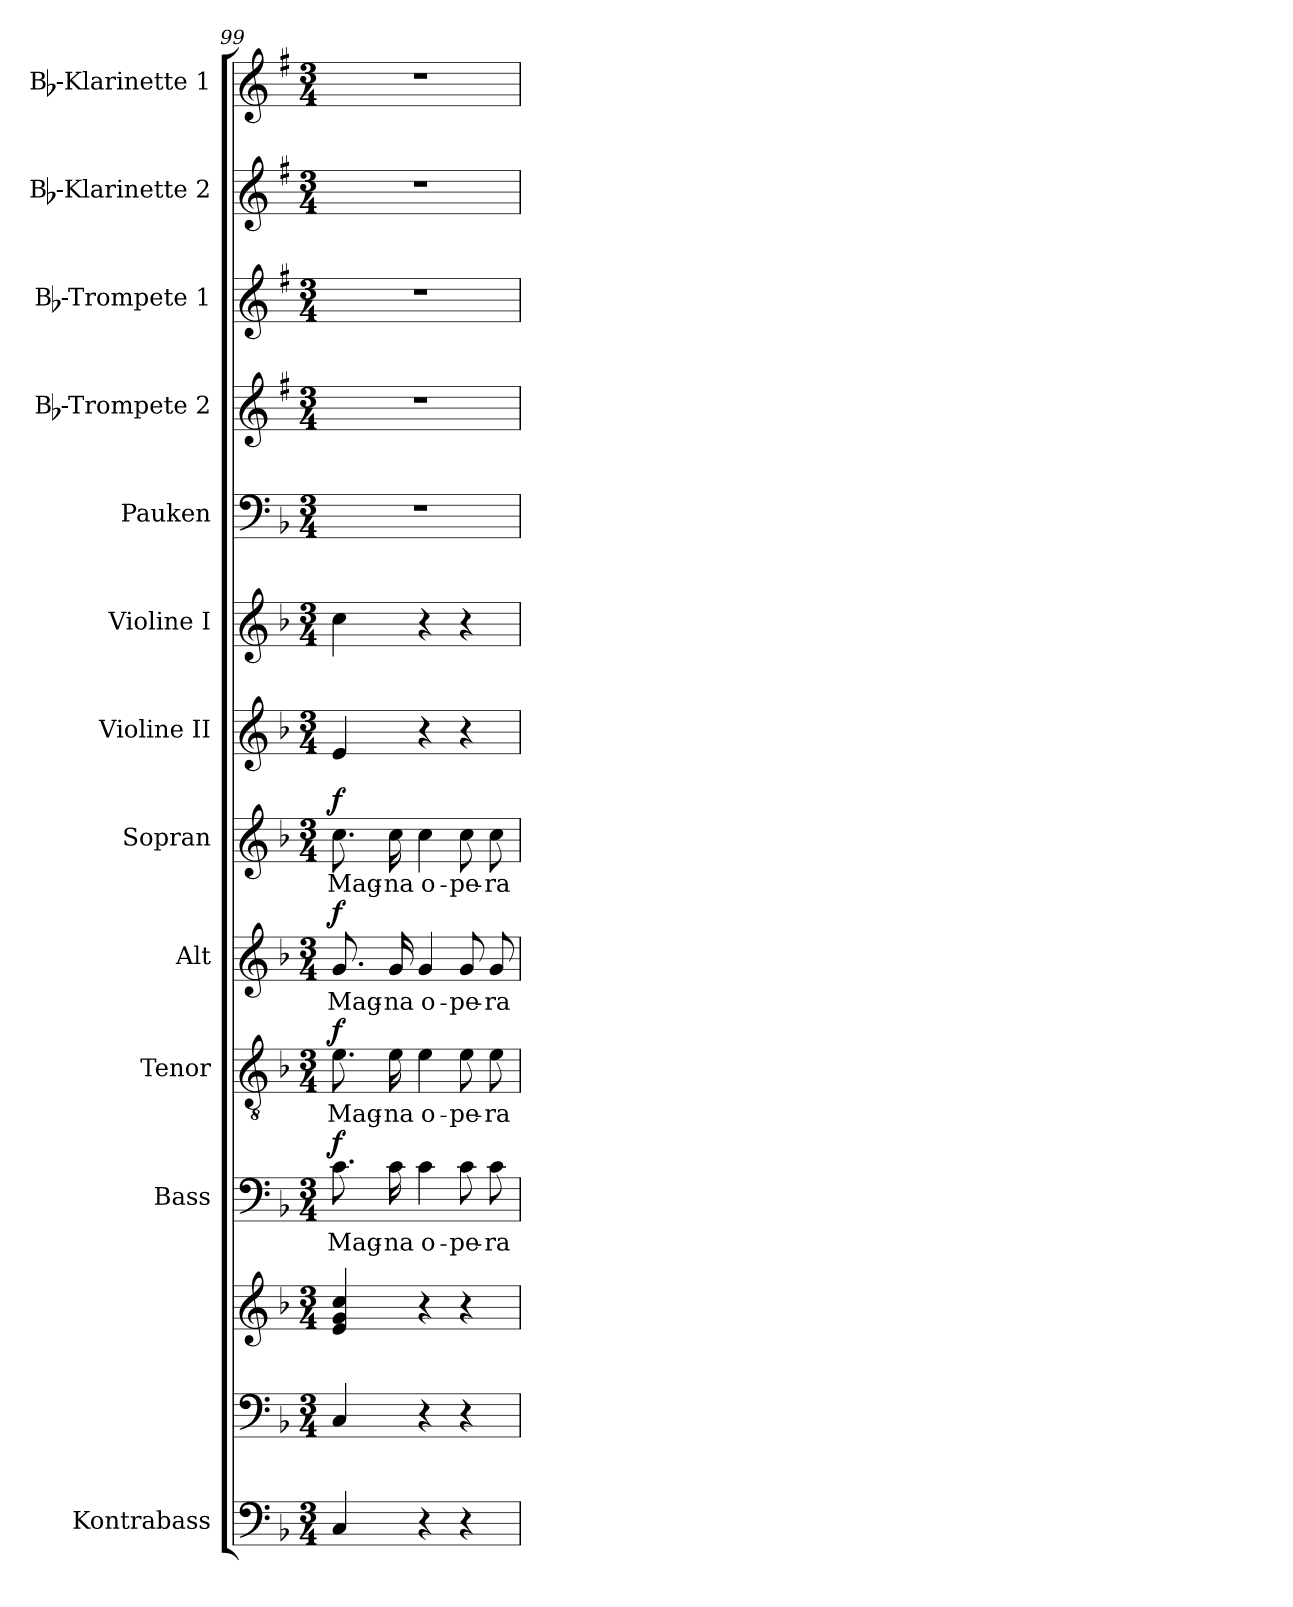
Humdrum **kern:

**kern	**kern	**kern	**kern	**text	**dynam	**kern	**text	**dynam	**kern	**text	**dynam	**kern	**text	**dynam	**kern	**kern	**kern	**kern	**kern	**kern	**kern
*part13	*part12	*part12	*part11	*part11	*part11	*part10	*part10	*part10	*part9	*part9	*part9	*part8	*part8	*part8	*part7	*part6	*part5	*part4	*part3	*part2	*part1
*staff14	*staff13	*staff12	*staff11	*staff11	*staff11	*staff10	*staff10	*staff10	*staff9	*staff9	*staff9	*staff8	*staff8	*staff8	*staff7	*staff6	*staff5	*staff4	*staff3	*staff2	*staff1
*I"Kontrabass	*	*	*I"Bass	*	*	*I"Tenor	*	*	*I"Alt	*	*	*I"Sopran	*	*	*I"Violine II	*I"Violine I	*I"Pauken	*I"Bb-Trompete 2	*I"Bb-Trompete 1	*I"Bb-Klarinette 2	*I"Bb-Klarinette 1
*I'Kb.	*	*	*I'B.	*	*	*I'T.	*	*	*I'A.	*	*	*I'S.	*	*	*I'Vl. II	*I'Vl. I	*I'Pk.	*I'Bb Trp. 2	*I'Bb Trp. 1	*I'Bb Kl. 2	*I'Bb Kl. 1
*clefF4	*clefF4	*clefG2	*clefF4	*	*	*clefGv2	*	*	*clefG2	*	*	*clefG2	*	*	*clefG2	*clefG2	*clefF4	*clefG2	*clefG2	*clefG2	*clefG2
*ITrd7c12	*	*	*	*	*	*	*	*	*	*	*	*	*	*	*	*	*	*ITrd1c2	*ITrd1c2	*ITrd1c2	*ITrd1c2
*k[b-]	*k[b-]	*k[b-]	*k[b-]	*	*	*k[b-]	*	*	*k[b-]	*	*	*k[b-]	*	*	*k[b-]	*k[b-]	*k[b-]	*k[b-]	*k[b-]	*k[b-]	*k[b-]
*F:	*F:	*F:	*F:	*	*	*F:	*	*	*F:	*	*	*F:	*	*	*F:	*F:	*F:	*F:	*F:	*F:	*F:
*M3/4	*M3/4	*M3/4	*M3/4	*	*	*M3/4	*	*	*M3/4	*	*	*M3/4	*	*	*M3/4	*M3/4	*M3/4	*M3/4	*M3/4	*M3/4	*M3/4
=99	=99	=99	=99	=99	=99	=99	=99	=99	=99	=99	=99	=99	=99	=99	=99	=99	=99	=99	=99	=99	=99
!	!	!	!	!LO:LY:b	!LO:DY:a	!	!LO:LY:b	!LO:DY:a	!	!LO:LY:b	!LO:DY:a	!	!LO:LY:b	!LO:DY:a	!	!	!	!	!	!	!
4CC/	4C/	4e/ 4g/ 4cc/	8.c\	Mag-	f	8.e\	Mag-	f	8.g/	Mag-	f	8.cc\	Mag-	f	4e/	4cc\	2.r	2.r	2.r	2.r	2.r
!	!	!	!	!LO:LY:b	!	!	!LO:LY:b	!	!	!LO:LY:b	!	!	!LO:LY:b	!	!	!	!	!	!	!	!
.	.	.	16c\	-na	.	16e\	-na	.	16g/	-na	.	16cc\	-na	.	.	.	.	.	.	.	.
!	!	!	!	!LO:LY:b	!	!	!LO:LY:b	!	!	!LO:LY:b	!	!	!LO:LY:b	!	!	!	!	!	!	!	!
4r	4r	4r	4c\	o-	.	4e\	o-	.	4g/	o-	.	4cc\	o-	.	4r	4r	.	.	.	.	.
!	!	!	!	!LO:LY:b	!	!	!LO:LY:b	!	!	!LO:LY:b	!	!	!LO:LY:b	!	!	!	!	!	!	!	!
4r	4r	4r	8c\	-pe-	.	8e\	-pe-	.	8g/	-pe-	.	8cc\	-pe-	.	4r	4r	.	.	.	.	.
!	!	!	!	!LO:LY:b	!	!	!LO:LY:b	!	!	!LO:LY:b	!	!	!LO:LY:b	!	!	!	!	!	!	!	!
.	.	.	8c\	-ra	.	8e\	-ra	.	8g/	-ra	.	8cc\	-ra	.	.	.	.	.	.	.	.
=	=	=	=	=	=	=	=	=	=	=	=	=	=	=	=	=	=	=	=	=	=
*-	*-	*-	*-	*-	*-	*-	*-	*-	*-	*-	*-	*-	*-	*-	*-	*-	*-	*-	*-	*-	*-
